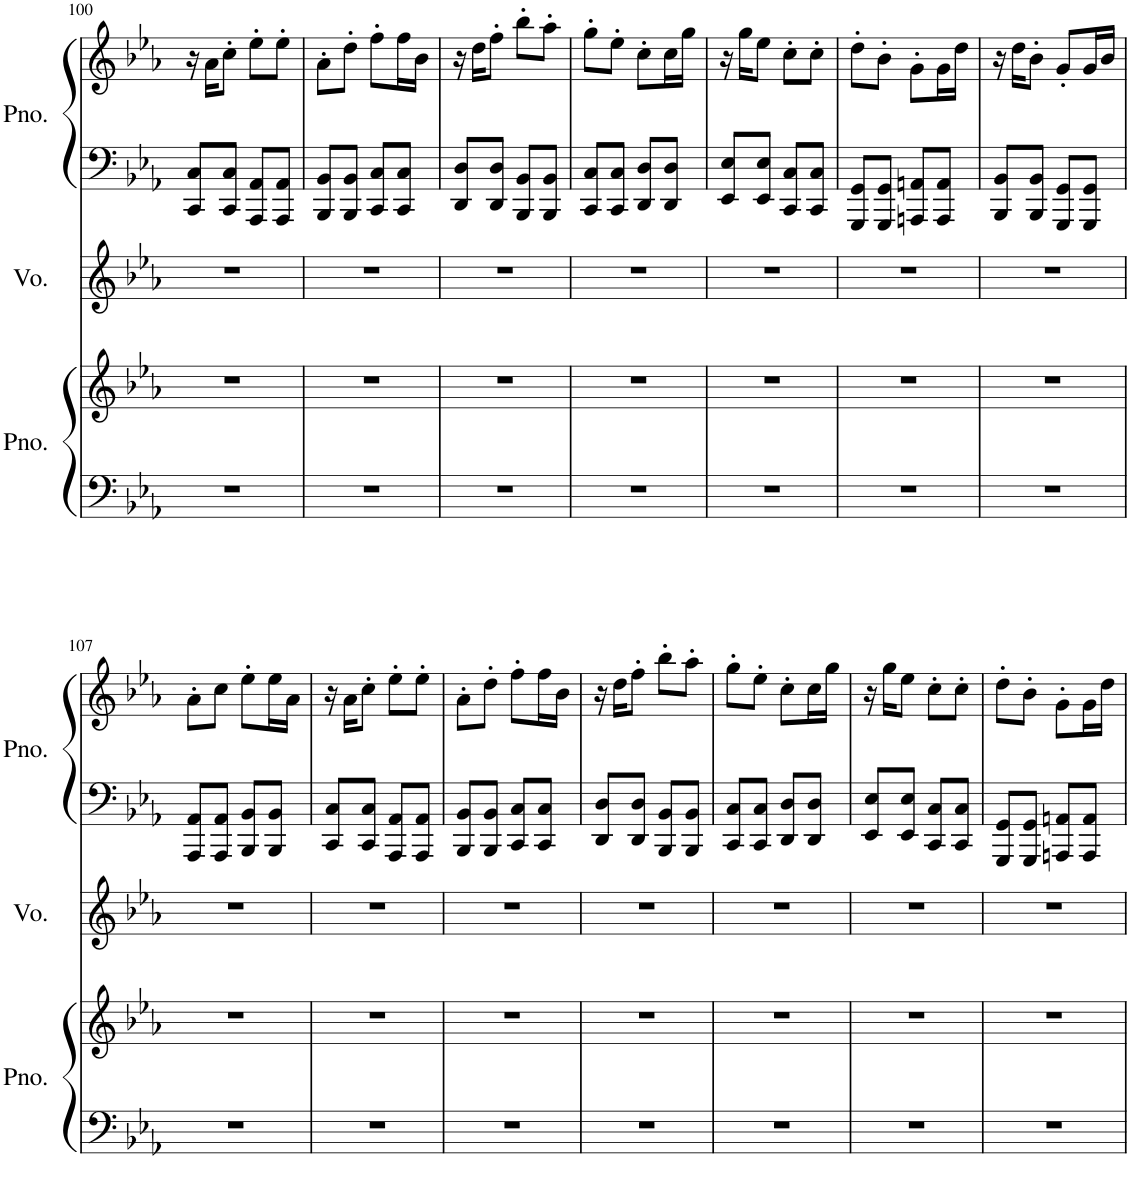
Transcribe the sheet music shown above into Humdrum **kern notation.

**kern	**kern	**kern	**kern	**kern
*part3	*part3	*part2	*part1	*part1
*staff5	*staff4	*staff3	*staff2	*staff1
*I"Grand Piano	*	*I"Voice	*I"Piano	*
*I'Pno.	*	*I'Vo.	*I'Pno.	*
!!LO:PB:g=z
*clefF4	*clefG2	*clefG2	*clefF4	*clefG2
*k[b-e-a-]	*k[b-e-a-]	*k[b-e-a-]	*k[b-e-a-]	*k[b-e-a-]
*M2/4	*M2/4	*M2/4	*M2/4	*M2/4
=100	=100	=100	=100	=100
2r	2r	2r	8CC/ 8C/L	16r
.	.	.	.	16a-\KL
.	.	.	8CC/ 8C/J	8cc'\J
.	.	.	8AAA-/ 8AA-/L	8ee-'\L
.	.	.	8AAA-/ 8AA-/J	8ee-'\J
=101	=101	=101	=101	=101
2r	2r	2r	8BBB-/ 8BB-/L	8a-'\L
.	.	.	8BBB-/ 8BB-/J	8dd'\J
.	.	.	8CC/ 8C/L	8ff'\L
.	.	.	8CC/ 8C/J	16ff\L
.	.	.	.	16b-\JJ
=102	=102	=102	=102	=102
2r	2r	2r	8DD/ 8D/L	16r
.	.	.	.	16dd\KL
.	.	.	8DD/ 8D/J	8ff'\J
.	.	.	8BBB-/ 8BB-/L	8bb-'\L
.	.	.	8BBB-/ 8BB-/J	8aa-'\J
=103	=103	=103	=103	=103
2r	2r	2r	8CC/ 8C/L	8gg'\L
.	.	.	8CC/ 8C/J	8ee-'\J
.	.	.	8DD/ 8D/L	8cc'\L
.	.	.	8DD/ 8D/J	16cc\L
.	.	.	.	16gg\JJ
=104	=104	=104	=104	=104
2r	2r	2r	8EE-/ 8E-/L	16r
.	.	.	.	16gg\KL
.	.	.	8EE-/ 8E-/J	8ee-\J
.	.	.	8CC/ 8C/L	8cc'\L
.	.	.	8CC/ 8C/J	8cc'\J
=105	=105	=105	=105	=105
2r	2r	2r	8GGG/ 8GG/L	8dd'\L
.	.	.	8GGG/ 8GG/J	8b-'\J
.	.	.	8AAAn/ 8AAn/L	8g'\L
.	.	.	8AAA/ 8AA/J	16g\L
.	.	.	.	16dd\JJ
=106	=106	=106	=106	=106
2r	2r	2r	8BBB-/ 8BB-/L	16r
.	.	.	.	16dd\KL
.	.	.	8BBB-/ 8BB-/J	8b-'\J
.	.	.	8GGG/ 8GG/L	8g'/L
.	.	.	8GGG/ 8GG/J	16g/L
.	.	.	.	16b-/JJ
!!LO:LB:g=z
=107	=107	=107	=107	=107
2r	2r	2r	8AAA-/ 8AA-/L	8a-'\L
.	.	.	8AAA-/ 8AA-/J	8cc\J
.	.	.	8BBB-/ 8BB-/L	8ee-'\L
.	.	.	8BBB-/ 8BB-/J	16ee-\L
.	.	.	.	16a-\JJ
=108	=108	=108	=108	=108
2r	2r	2r	8CC/ 8C/L	16r
.	.	.	.	16a-\KL
.	.	.	8CC/ 8C/J	8cc'\J
.	.	.	8AAA-/ 8AA-/L	8ee-'\L
.	.	.	8AAA-/ 8AA-/J	8ee-'\J
=109	=109	=109	=109	=109
2r	2r	2r	8BBB-/ 8BB-/L	8a-'\L
.	.	.	8BBB-/ 8BB-/J	8dd'\J
.	.	.	8CC/ 8C/L	8ff'\L
.	.	.	8CC/ 8C/J	16ff\L
.	.	.	.	16b-\JJ
=110	=110	=110	=110	=110
2r	2r	2r	8DD/ 8D/L	16r
.	.	.	.	16dd\KL
.	.	.	8DD/ 8D/J	8ff'\J
.	.	.	8BBB-/ 8BB-/L	8bb-'\L
.	.	.	8BBB-/ 8BB-/J	8aa-'\J
=111	=111	=111	=111	=111
2r	2r	2r	8CC/ 8C/L	8gg'\L
.	.	.	8CC/ 8C/J	8ee-'\J
.	.	.	8DD/ 8D/L	8cc'\L
.	.	.	8DD/ 8D/J	16cc\L
.	.	.	.	16gg\JJ
=112	=112	=112	=112	=112
2r	2r	2r	8EE-/ 8E-/L	16r
.	.	.	.	16gg\KL
.	.	.	8EE-/ 8E-/J	8ee-\J
.	.	.	8CC/ 8C/L	8cc'\L
.	.	.	8CC/ 8C/J	8cc'\J
=113	=113	=113	=113	=113
2r	2r	2r	8GGG/ 8GG/L	8dd'\L
.	.	.	8GGG/ 8GG/J	8b-'\J
.	.	.	8AAAn/ 8AAn/L	8g'\L
.	.	.	8AAA/ 8AA/J	16g\L
.	.	.	.	16dd\JJ
=	=	=	=	=
*-	*-	*-	*-	*-
